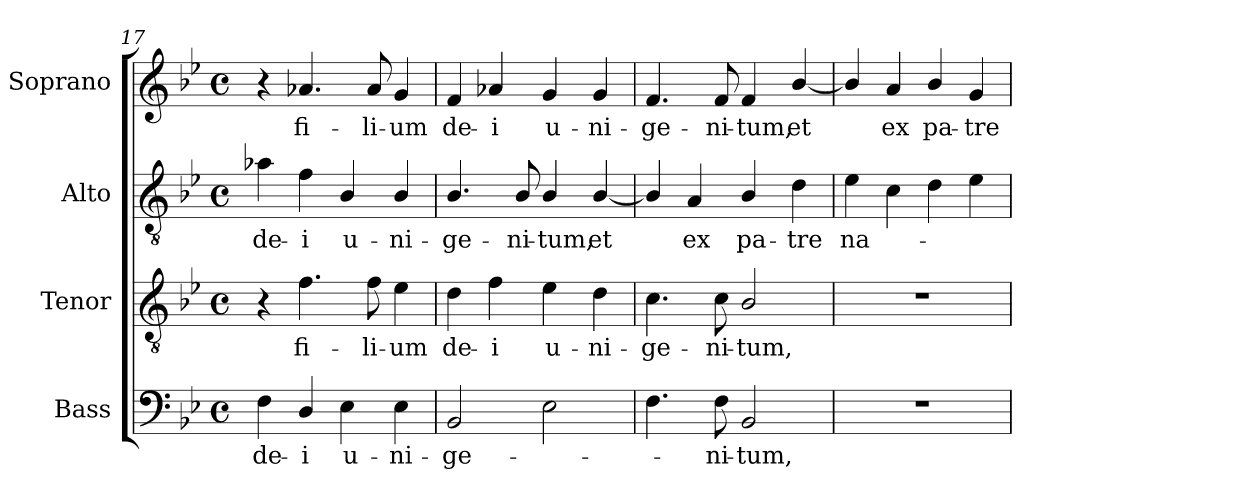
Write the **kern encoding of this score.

**kern	**text	**kern	**text	**kern	**text	**kern	**text
*part4	*part4	*part3	*part3	*part2	*part2	*part1	*part1
*staff4	*staff4	*staff3	*staff3	*staff2	*staff2	*staff1	*staff1
*I"Bass	*	*I"Tenor	*	*I"Alto	*	*I"Soprano	*
*I'B.	*	*I'T.	*	*I'A.	*	*I'S.	*
*clefF4	*	*clefGv2	*	*clefGv2	*	*clefG2	*
*	*	*ITrd7c12	*	*ITrd7c12	*	*	*
*k[b-e-]	*	*k[b-e-]	*	*k[b-e-]	*	*k[b-e-]	*
*B-:	*	*B-:	*	*B-:	*	*B-:	*
*M4/4	*	*M4/4	*	*M4/4	*	*M4/4	*
*met(c)	*	*met(c)	*	*met(c)	*	*met(c)	*
=17	=17	=17	=17	=17	=17	=17	=17
!	!LO:LY:b:color=#000000	!	!	!	!	!	!
!	!	!	!	!	!LO:LY:b:color=#000000	!	!
4Fi\	de-	4r	.	4A-Xi\	de-	4r	.
!	!LO:LY:b:color=#000000	!	!	!	!	!	!
!	!	!	!LO:LY:b:color=#000000	!	!	!	!
!	!	!	!	!	!LO:LY:b:color=#000000	!	!
!	!	!	!	!	!	!	!LO:LY:b:color=#000000
4Di/	-i	4.Fi\	fi-	4Fi\	-i	4.a-Xi/	fi-
!	!LO:LY:b:color=#000000	!	!	!	!	!	!
!	!	!	!	!	!LO:LY:b:color=#000000	!	!
4E-i\	u-	.	.	4BB-i/	u-	.	.
!	!	!	!LO:LY:b:color=#000000	!	!	!	!
!	!	!	!	!	!	!	!LO:LY:b:color=#000000
.	.	8Fi\	-li-	.	.	8a-i/	-li-
!	!LO:LY:b:color=#000000	!	!	!	!	!	!
!	!	!	!LO:LY:b:color=#000000	!	!	!	!
!	!	!	!	!	!LO:LY:b:color=#000000	!	!
!	!	!	!	!	!	!	!LO:LY:b:color=#000000
4E-i\	-ni-	4E-i\	-um	4BB-i/	-ni-	4gi/	-um
=18	=18	=18	=18	=18	=18	=18	=18
!	!LO:LY:b:color=#000000	!	!	!	!	!	!
!	!	!	!LO:LY:b:color=#000000	!	!	!	!
!	!	!	!	!	!LO:LY:b:color=#000000	!	!
!	!	!	!	!	!	!	!LO:LY:b:color=#000000
2BB-i/	-ge-	4Di\	de-	4.BB-i/	-ge-	4fi/	de-
!	!	!	!LO:LY:b:color=#000000	!	!	!	!
!	!	!	!	!	!	!	!LO:LY:b:color=#000000
.	.	4Fi\	-i	.	.	4a-Xi/	-i
!	!	!	!	!	!LO:LY:b:color=#000000	!	!
.	.	.	.	8BB-i/	-ni-	.	.
!	!	!	!LO:LY:b:color=#000000	!	!	!	!
!	!	!	!	!	!LO:LY:b:color=#000000	!	!
!	!	!	!	!	!	!	!LO:LY:b:color=#000000
2E-i\	.	4E-i\	u-	4BB-i/	-tum,	4gi/	u-
!	!	!	!LO:LY:b:color=#000000	!	!	!	!
!	!	!	!	!	!LO:LY:b:color=#000000	!	!
!	!	!	!	!	!	!	!LO:LY:b:color=#000000
.	.	4Di\	-ni-	[4BB-i/	et	4gi/	-ni-
=19	=19	=19	=19	=19	=19	=19	=19
!	!	!	!LO:LY:b:color=#000000	!	!	!	!
!	!	!	!	!	!	!	!LO:LY:b:color=#000000
4.Fi\	.	4.Ci\	-ge-	4BB-i/]	.	4.fi/	-ge-
!	!	!	!	!	!LO:LY:b:color=#000000	!	!
.	.	.	.	4AAi/	ex	.	.
!	!LO:LY:b:color=#000000	!	!	!	!	!	!
!	!	!	!LO:LY:b:color=#000000	!	!	!	!
!	!	!	!	!	!	!	!LO:LY:b:color=#000000
8Fi\	-ni-	8Ci\	-ni-	.	.	8fi/	-ni-
!	!LO:LY:b:color=#000000	!	!	!	!	!	!
!	!	!	!LO:LY:b:color=#000000	!	!	!	!
!	!	!	!	!	!LO:LY:b:color=#000000	!	!
!	!	!	!	!	!	!	!LO:LY:b:color=#000000
2BB-i/	-tum,	2BB-i/	-tum,	4BB-i/	pa-	4fi/	-tum,
!	!	!	!	!	!LO:LY:b:color=#000000	!	!
!	!	!	!	!	!	!	!LO:LY:b:color=#000000
.	.	.	.	4Di\	-tre	[4b-i/	et
=20	=20	=20	=20	=20	=20	=20	=20
!	!	!	!	!	!LO:LY:b:color=#000000	!	!
1r	.	1r	.	4E-i\	na-	4b-i/]	.
!	!	!	!	!	!	!	!LO:LY:b:color=#000000
.	.	.	.	4Ci\	.	4ai/	ex
!	!	!	!	!	!	!	!LO:LY:b:color=#000000
.	.	.	.	4Di\	.	4b-i/	pa-
!	!	!	!	!	!	!	!LO:LY:b:color=#000000
.	.	.	.	4E-i\	.	4gi/	-tre
=	=	=	=	=	=	=	=
*-	*-	*-	*-	*-	*-	*-	*-
